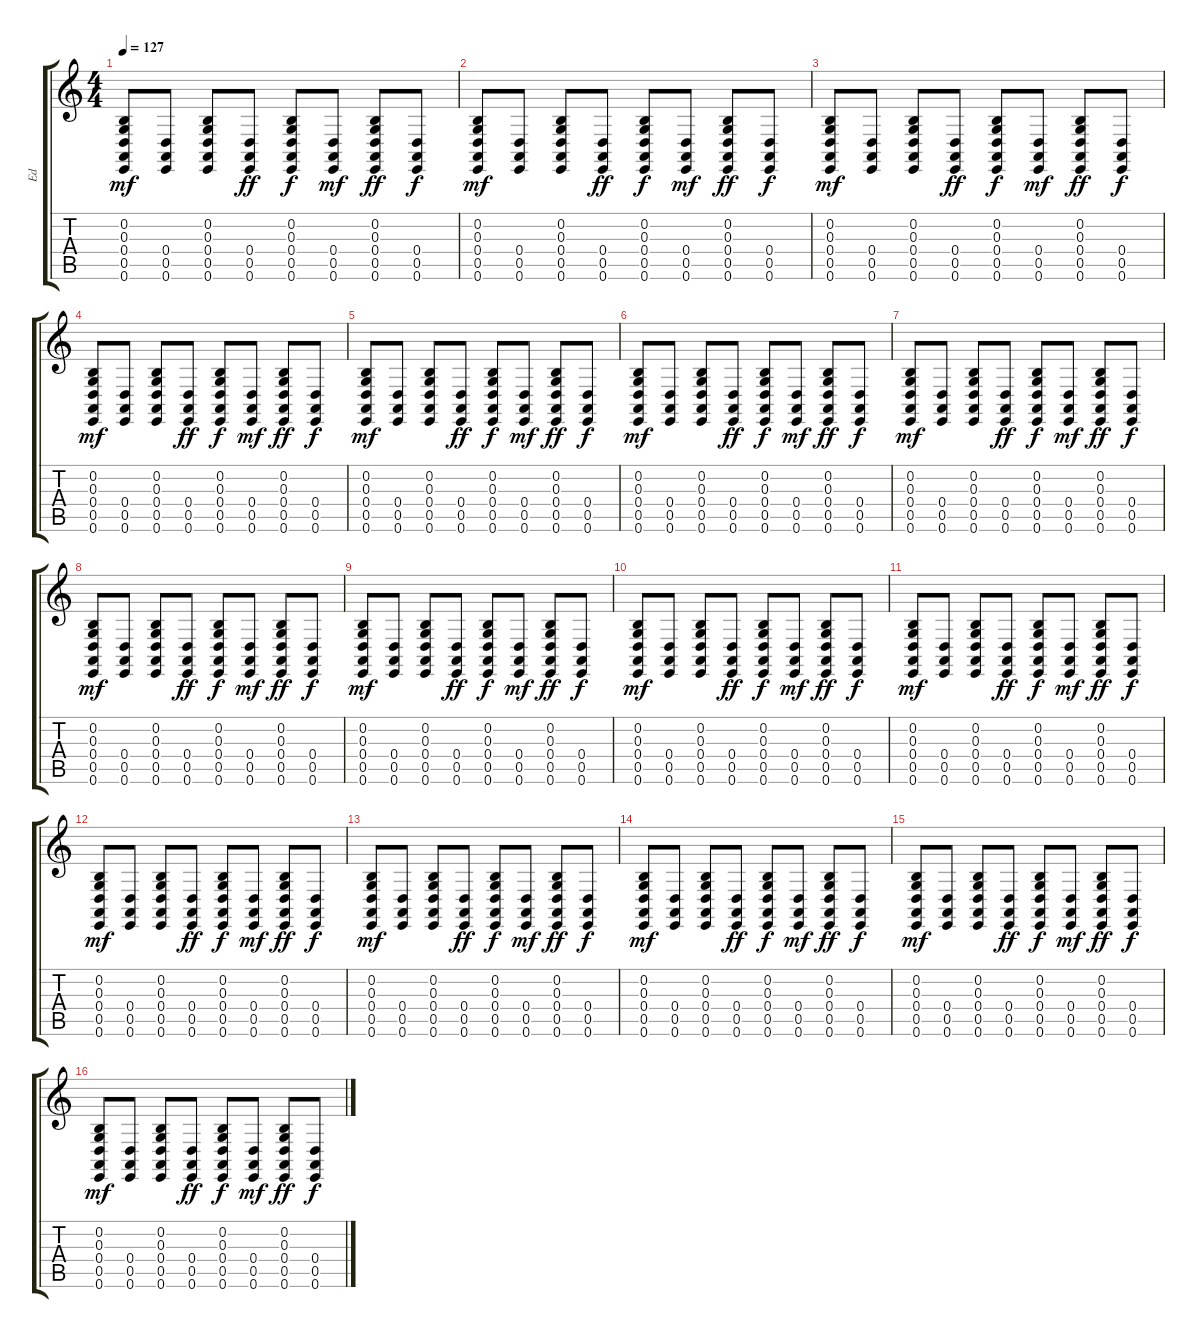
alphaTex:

\track ("Ed" "Ed") {instrument melodictom}
\staff {score tabs}
\tuning (E4 B3 G3 D3 A2 E2) {hide}
\ts (4 4)
\tempo 127
\clef g2
\ks c
(0.2 0.3 0.4 0.5 0.6).8{dy mf} (0.4 0.5 0.6).8 (0.2 0.3 0.4 0.5 0.6).8 (0.4 0.5 0.6).8{dy ff} (0.2 0.3 0.4 0.5 0.6).8{dy f} (0.4 0.5 0.6).8{dy mf} (0.2 0.3 0.4 0.5 0.6).8{dy ff} (0.4 0.5 0.6).8{dy f} |
(0.2 0.3 0.4 0.5 0.6).8{dy mf} (0.4 0.5 0.6).8 (0.2 0.3 0.4 0.5 0.6).8 (0.4 0.5 0.6).8{dy ff} (0.2 0.3 0.4 0.5 0.6).8{dy f} (0.4 0.5 0.6).8{dy mf} (0.2 0.3 0.4 0.5 0.6).8{dy ff} (0.4 0.5 0.6).8{dy f} |
(0.2 0.3 0.4 0.5 0.6).8{dy mf} (0.4 0.5 0.6).8 (0.2 0.3 0.4 0.5 0.6).8 (0.4 0.5 0.6).8{dy ff} (0.2 0.3 0.4 0.5 0.6).8{dy f} (0.4 0.5 0.6).8{dy mf} (0.2 0.3 0.4 0.5 0.6).8{dy ff} (0.4 0.5 0.6).8{dy f} |
(0.2 0.3 0.4 0.5 0.6).8{dy mf} (0.4 0.5 0.6).8 (0.2 0.3 0.4 0.5 0.6).8 (0.4 0.5 0.6).8{dy ff} (0.2 0.3 0.4 0.5 0.6).8{dy f} (0.4 0.5 0.6).8{dy mf} (0.2 0.3 0.4 0.5 0.6).8{dy ff} (0.4 0.5 0.6).8{dy f} |
(0.2 0.3 0.4 0.5 0.6).8{dy mf} (0.4 0.5 0.6).8 (0.2 0.3 0.4 0.5 0.6).8 (0.4 0.5 0.6).8{dy ff} (0.2 0.3 0.4 0.5 0.6).8{dy f} (0.4 0.5 0.6).8{dy mf} (0.2 0.3 0.4 0.5 0.6).8{dy ff} (0.4 0.5 0.6).8{dy f} |
(0.2 0.3 0.4 0.5 0.6).8{dy mf} (0.4 0.5 0.6).8 (0.2 0.3 0.4 0.5 0.6).8 (0.4 0.5 0.6).8{dy ff} (0.2 0.3 0.4 0.5 0.6).8{dy f} (0.4 0.5 0.6).8{dy mf} (0.2 0.3 0.4 0.5 0.6).8{dy ff} (0.4 0.5 0.6).8{dy f} |
(0.2 0.3 0.4 0.5 0.6).8{dy mf} (0.4 0.5 0.6).8 (0.2 0.3 0.4 0.5 0.6).8 (0.4 0.5 0.6).8{dy ff} (0.2 0.3 0.4 0.5 0.6).8{dy f} (0.4 0.5 0.6).8{dy mf} (0.2 0.3 0.4 0.5 0.6).8{dy ff} (0.4 0.5 0.6).8{dy f} |
(0.2 0.3 0.4 0.5 0.6).8{dy mf} (0.4 0.5 0.6).8 (0.2 0.3 0.4 0.5 0.6).8 (0.4 0.5 0.6).8{dy ff} (0.2 0.3 0.4 0.5 0.6).8{dy f} (0.4 0.5 0.6).8{dy mf} (0.2 0.3 0.4 0.5 0.6).8{dy ff} (0.4 0.5 0.6).8{dy f} |
(0.2 0.3 0.4 0.5 0.6).8{dy mf} (0.4 0.5 0.6).8 (0.2 0.3 0.4 0.5 0.6).8 (0.4 0.5 0.6).8{dy ff} (0.2 0.3 0.4 0.5 0.6).8{dy f} (0.4 0.5 0.6).8{dy mf} (0.2 0.3 0.4 0.5 0.6).8{dy ff} (0.4 0.5 0.6).8{dy f} |
(0.2 0.3 0.4 0.5 0.6).8{dy mf} (0.4 0.5 0.6).8 (0.2 0.3 0.4 0.5 0.6).8 (0.4 0.5 0.6).8{dy ff} (0.2 0.3 0.4 0.5 0.6).8{dy f} (0.4 0.5 0.6).8{dy mf} (0.2 0.3 0.4 0.5 0.6).8{dy ff} (0.4 0.5 0.6).8{dy f} |
(0.2 0.3 0.4 0.5 0.6).8{dy mf} (0.4 0.5 0.6).8 (0.2 0.3 0.4 0.5 0.6).8 (0.4 0.5 0.6).8{dy ff} (0.2 0.3 0.4 0.5 0.6).8{dy f} (0.4 0.5 0.6).8{dy mf} (0.2 0.3 0.4 0.5 0.6).8{dy ff} (0.4 0.5 0.6).8{dy f} |
(0.2 0.3 0.4 0.5 0.6).8{dy mf} (0.4 0.5 0.6).8 (0.2 0.3 0.4 0.5 0.6).8 (0.4 0.5 0.6).8{dy ff} (0.2 0.3 0.4 0.5 0.6).8{dy f} (0.4 0.5 0.6).8{dy mf} (0.2 0.3 0.4 0.5 0.6).8{dy ff} (0.4 0.5 0.6).8{dy f} |
(0.2 0.3 0.4 0.5 0.6).8{dy mf} (0.4 0.5 0.6).8 (0.2 0.3 0.4 0.5 0.6).8 (0.4 0.5 0.6).8{dy ff} (0.2 0.3 0.4 0.5 0.6).8{dy f} (0.4 0.5 0.6).8{dy mf} (0.2 0.3 0.4 0.5 0.6).8{dy ff} (0.4 0.5 0.6).8{dy f} |
(0.2 0.3 0.4 0.5 0.6).8{dy mf} (0.4 0.5 0.6).8 (0.2 0.3 0.4 0.5 0.6).8 (0.4 0.5 0.6).8{dy ff} (0.2 0.3 0.4 0.5 0.6).8{dy f} (0.4 0.5 0.6).8{dy mf} (0.2 0.3 0.4 0.5 0.6).8{dy ff} (0.4 0.5 0.6).8{dy f} |
(0.2 0.3 0.4 0.5 0.6).8{dy mf} (0.4 0.5 0.6).8 (0.2 0.3 0.4 0.5 0.6).8 (0.4 0.5 0.6).8{dy ff} (0.2 0.3 0.4 0.5 0.6).8{dy f} (0.4 0.5 0.6).8{dy mf} (0.2 0.3 0.4 0.5 0.6).8{dy ff} (0.4 0.5 0.6).8{dy f} |
(0.2 0.3 0.4 0.5 0.6).8{dy mf} (0.4 0.5 0.6).8 (0.2 0.3 0.4 0.5 0.6).8 (0.4 0.5 0.6).8{dy ff} (0.2 0.3 0.4 0.5 0.6).8{dy f} (0.4 0.5 0.6).8{dy mf} (0.2 0.3 0.4 0.5 0.6).8{dy ff} (0.4 0.5 0.6).8{dy f}
